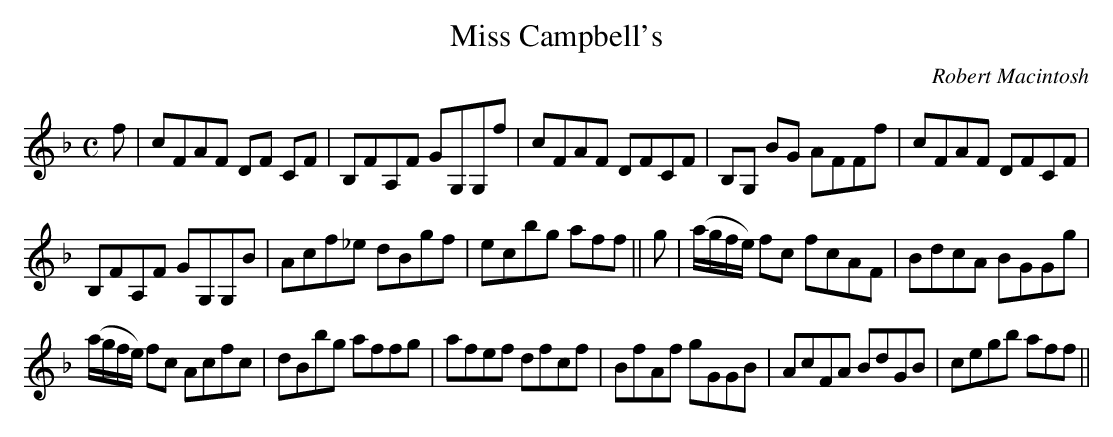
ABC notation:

X:1
T:Miss Campbell's
C:Robert Macintosh
M:C
L:1/8
K:F
f|cFAF DF CF|B,FA,F GG,G,f|cFAF DFCF|B,G, BG AFFf|cFAF DFCF|
B,FA,F GG,G,B|Acf_e dBgf|ecbg aff||g|(a/g/f/e/) fc fcAF|BdcA BGGg|
(a/g/f/e/) fc Acfc|dBbg affg|afef dfcf|BfAf gGGB|AcFA BdGB|cegb aff||
